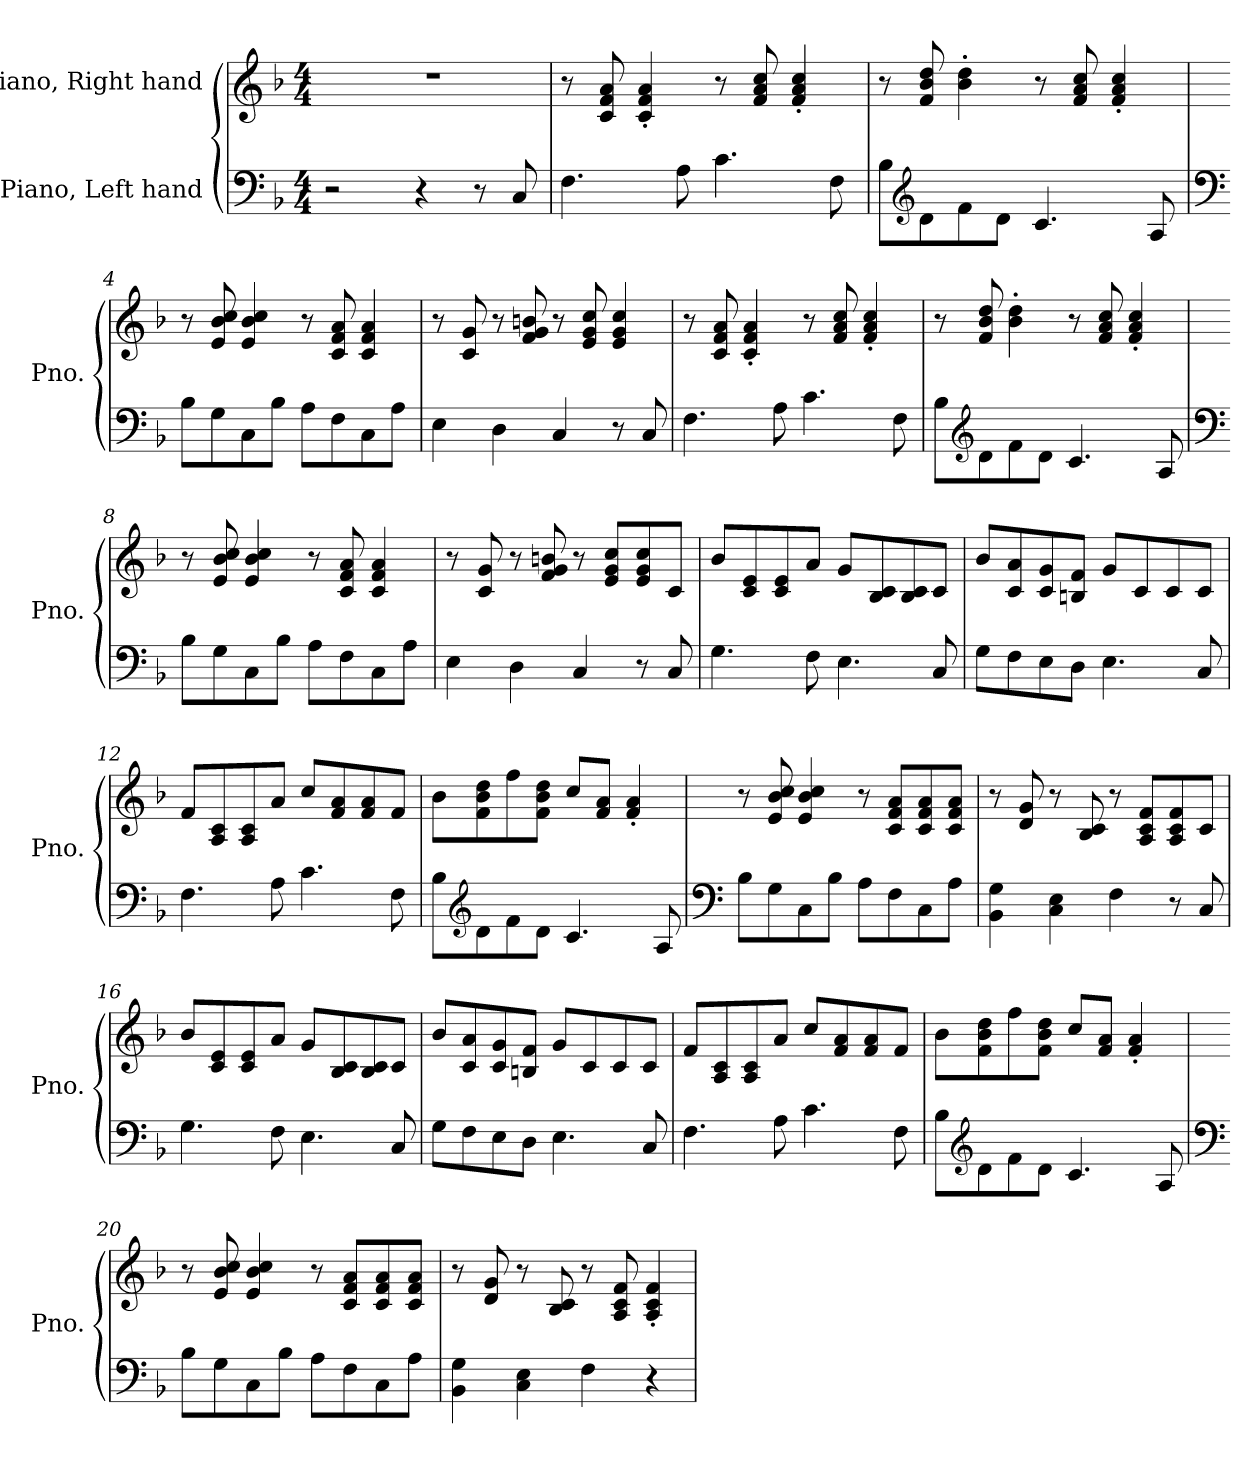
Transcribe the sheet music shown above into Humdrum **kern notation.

**kern	**kern
*part2	*part1
*staff2	*staff1
*I"Piano, Left hand	*I"Piano, Right hand
*I'Pno.	*I'Pno.
*clefF4	*clefG2
*k[b-]	*k[b-]
*M4/4	*M4/4
*MM120	*MM120
=1	=1
2r	1r
4r	.
8r	.
8C/	.
=2	=2
4.F\	8r
.	8c/ 8f/ 8a/
.	4c/' 4f/' 4a/'
8A\	.
4.c\	8r
.	8f/ 8a/ 8cc/
.	4f/' 4a/' 4cc/'
8F\	.
=3	=3
8B-\L	8r
*clefG2	*
8d\	8f/ 8b-/ 8dd/
8f\	4b-\' 4dd\'
8d\J	.
4.c/	8r
.	8f/ 8a/ 8cc/
.	4f/' 4a/' 4cc/'
8A/	.
=4	=4
*clefF4	*
8B-\L	8r
8G\	8e/ 8b-/ 8cc/
8C\	4e/ 4b-/ 4cc/
8B-\J	.
8A\L	8r
8F\	8c/ 8f/ 8a/
8C\	4c/ 4f/ 4a/
8A\J	.
!!LO:LB:g=z
=5	=5
4E\	8r
.	8c/ 8g/
4D\	8r
.	8f/ 8g/ 8bn/
4C/	8r
.	8e/ 8g/ 8cc/
8r	4e/ 4g/ 4cc/
8C/	.
=6	=6
4.F\	8r
.	8c/ 8f/ 8a/
.	4c/' 4f/' 4a/'
8A\	.
4.c\	8r
.	8f/ 8a/ 8cc/
.	4f/' 4a/' 4cc/'
8F\	.
=7	=7
8B-\L	8r
*clefG2	*
8d\	8f/ 8b-/ 8dd/
8f\	4b-\' 4dd\'
8d\J	.
4.c/	8r
.	8f/ 8a/ 8cc/
.	4f/' 4a/' 4cc/'
8A/	.
=8	=8
*clefF4	*
8B-\L	8r
8G\	8e/ 8b-/ 8cc/
8C\	4e/ 4b-/ 4cc/
8B-\J	.
8A\L	8r
8F\	8c/ 8f/ 8a/
8C\	4c/ 4f/ 4a/
8A\J	.
!!LO:LB:g=z
=9	=9
4E\	8r
.	8c/ 8g/
4D\	8r
.	8f/ 8g/ 8bn/
4C/	8r
.	8e/ 8g/ 8cc/L
8r	8e/ 8g/ 8cc/
8C/	8c/J
=10	=10
4.G\	8b-/L
.	8c/ 8e/
.	8c/ 8e/
8F\	8a/J
4.E\	8g/L
.	8B-/ 8c/
.	8B-/ 8c/
8C/	8c/J
=11	=11
8G\L	8b-/L
8F\	8c/ 8a/
8E\	8c/ 8g/
8D\J	8Bn/ 8f/J
4.E\	8g/L
.	8c/
.	8c/
8C/	8c/J
=12	=12
4.F\	8f/L
.	8A/ 8c/
.	8A/ 8c/
8A\	8a/J
4.c\	8cc/L
.	8f/ 8a/
.	8f/ 8a/
8F\	8f/J
!!LO:LB:g=z
=13	=13
8B-\L	8b-\L
*clefG2	*
8d\	8f\ 8b-\ 8dd\
8f\	8ff\
8d\J	8f\ 8b-\ 8dd\J
4.c/	8cc/L
.	8f/ 8a/J
.	4f/' 4a/'
8A/	.
=14	=14
*clefF4	*
8B-\L	8r
8G\	8e/ 8b-/ 8cc/
8C\	4e/ 4b-/ 4cc/
8B-\J	.
8A\L	8r
8F\	8c/ 8f/ 8a/L
8C\	8c/ 8f/ 8a/
8A\J	8c/ 8f/ 8a/J
=15	=15
4BB-\ 4G\	8r
.	8d/ 8g/
4C\ 4E\	8r
.	8B-/ 8c/
4F\	8r
.	8A/ 8c/ 8f/L
8r	8A/ 8c/ 8f/
8C/	8c/J
=16	=16
4.G\	8b-/L
.	8c/ 8e/
.	8c/ 8e/
8F\	8a/J
4.E\	8g/L
.	8B-/ 8c/
.	8B-/ 8c/
8C/	8c/J
!!LO:LB:g=z
=17	=17
8G\L	8b-/L
8F\	8c/ 8a/
8E\	8c/ 8g/
8D\J	8Bn/ 8f/J
4.E\	8g/L
.	8c/
.	8c/
8C/	8c/J
=18	=18
4.F\	8f/L
.	8A/ 8c/
.	8A/ 8c/
8A\	8a/J
4.c\	8cc/L
.	8f/ 8a/
.	8f/ 8a/
8F\	8f/J
=19	=19
8B-\L	8b-\L
*clefG2	*
8d\	8f\ 8b-\ 8dd\
8f\	8ff\
8d\J	8f\ 8b-\ 8dd\J
4.c/	8cc/L
.	8f/ 8a/J
.	4f/' 4a/'
8A/	.
=20	=20
*clefF4	*
8B-\L	8r
8G\	8e/ 8b-/ 8cc/
8C\	4e/ 4b-/ 4cc/
8B-\J	.
8A\L	8r
8F\	8c/ 8f/ 8a/L
8C\	8c/ 8f/ 8a/
8A\J	8c/ 8f/ 8a/J
!!LO:LB:g=z
=21	=21
4BB-\ 4G\	8r
.	8d/ 8g/
4C\ 4E\	8r
.	8B-/ 8c/
4F\	8r
.	8A/ 8c/ 8f/
4r	4A/' 4c/' 4f/'
=	=
*-	*-
